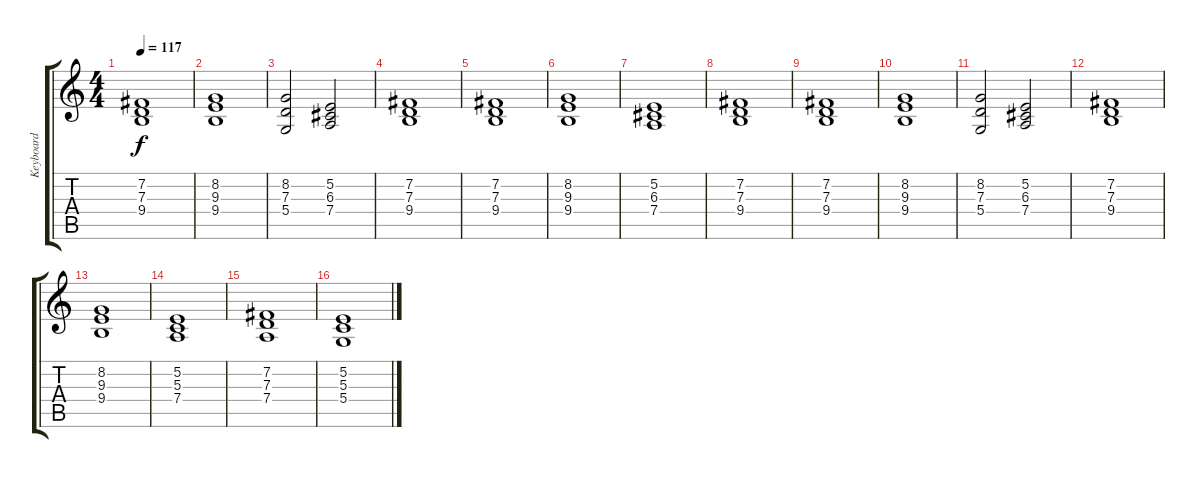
\track ("Keyboard" "Keyboard") {instrument pad2warm}
\staff {score tabs}
\tuning (E4 B3 G3 D3 A2 E2) {hide}
\ts (4 4)
\tempo 117
\clef g2
\ks c
(7.2 7.3 9.4).1{dy f} |
(8.2 9.3 9.4).1 |
(8.2 7.3 5.4).2 (5.2 6.3 7.4).2 |
(7.2 7.3 9.4).1 |
(7.2 7.3 9.4).1 |
(8.2 9.3 9.4).1 |
(5.2 6.3 7.4).1 |
(7.2 7.3 9.4).1 |
(7.2 7.3 9.4).1 |
(8.2 9.3 9.4).1 |
(8.2 7.3 5.4).2 (5.2 6.3 7.4).2 |
(7.2 7.3 9.4).1 |
(8.2 9.3 9.4).1 |
(5.2 5.3 7.4).1 |
(7.2 7.3 7.4).1 |
(5.2 5.3 5.4).1
